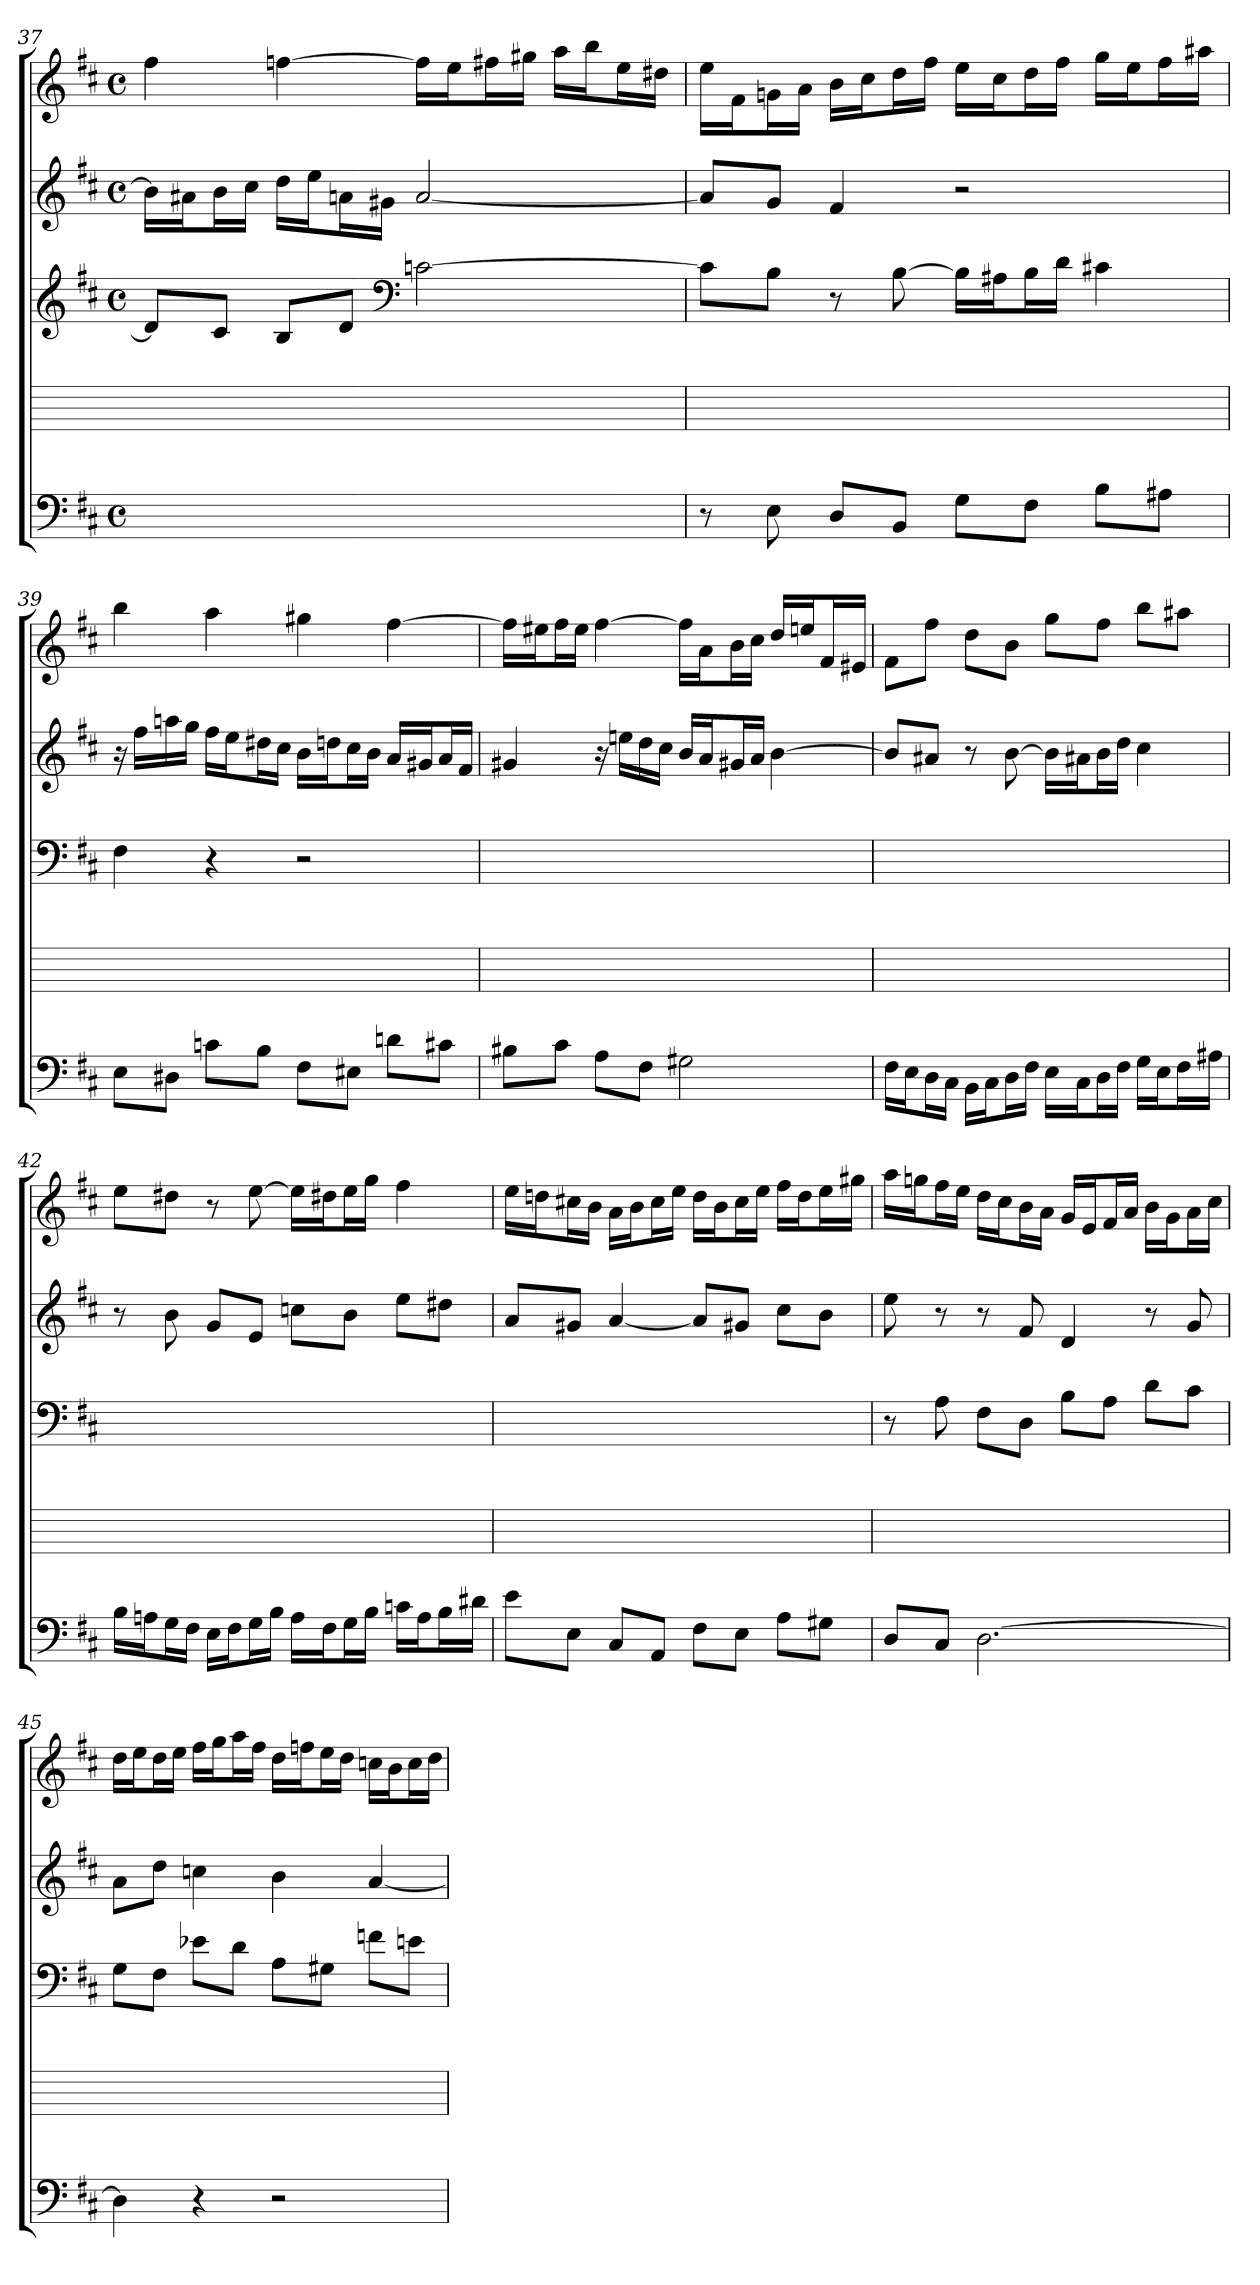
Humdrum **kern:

**kern	**kern	**kern	**kern	**kern
*part5	*part4	*part3	*part2	*part1
*staff5	*staff4	*staff3	*staff2	*staff1
*clefF4	*	*clefG2	*clefG2	*clefG2
*k[f#c#]	*	*k[f#c#]	*k[f#c#]	*k[f#c#]
*b:	*	*b:	*b:	*b:
*M4/4	*	*M4/4	*M4/4	*M4/4
*met(c)	*	*met(c)	*met(c)	*met(c)
=37	=37	=37	=37	=37
1ryy	1ryy	8d/L]	16b\LL]	4ff#
.	.	.	16a#X\J	.
.	.	8c#/J	16b\L	.
.	.	.	16cc#\JJ	.
.	.	8B/L	16dd\LL	[4ffn
.	.	.	16ee\J	.
.	.	8d/J	16an\L	.
.	.	.	16g#X\JJ	.
*	*	*clefF4	*	*
.	.	[2cn	[2a	16ff\LL]
.	.	.	.	16ee\J
.	.	.	.	16ff#X\L
.	.	.	.	16gg#X\JJ
.	.	.	.	16aa\LL
.	.	.	.	16bb\J
.	.	.	.	16ee\L
.	.	.	.	16dd#X\JJ
=38	=38	=38	=38	=38
8r	1ryy	8c\L]	8a/L]	16ee\LL
.	.	.	.	16f#\J
8E	.	8B\J	8g/J	16gn\L
.	.	.	.	16a\JJ
8D/L	.	8r	4f#	16b\LL
.	.	.	.	16cc#\J
8BB/J	.	[8B	.	16dd\L
.	.	.	.	16ff#\JJ
8G\L	.	16B\LL]	2r	16ee\LL
.	.	16A#X\J	.	16cc#\J
8F#\J	.	16B\L	.	16dd\L
.	.	16d\JJ	.	16ff#\JJ
8B\L	.	4c#X	.	16gg\LL
.	.	.	.	16ee\J
8A#X\J	.	.	.	16ff#\L
.	.	.	.	16aa#X\JJ
=39	=39	=39	=39	=39
8E\L	1ryy	4F#	16r	4bb
.	.	.	16ff#\LL	.
8D#X\J	.	.	16aan\	.
.	.	.	16gg\JJ	.
8cn\L	.	4r	16ff#\LL	4aa
.	.	.	16ee\J	.
8B\J	.	.	16dd#X\L	.
.	.	.	16cc#\JJ	.
8F#\L	.	2r	16b\LL	4gg#X
.	.	.	16ddn\J	.
8E#X\J	.	.	16cc#\L	.
.	.	.	16b\JJ	.
8dn\L	.	.	16a/LL	[4ff#
.	.	.	16g#X/J	.
8c#X\J	.	.	16a/L	.
.	.	.	16f#/JJ	.
=40	=40	=40	=40	=40
8B#X\L	1ryy	1ryy	4g#X	16ff#\LL]
.	.	.	.	16ee#X\J
8c#\J	.	.	.	16ff#\L
.	.	.	.	16ee#\JJ
8A\L	.	.	16r	[4ff#
.	.	.	16een\LL	.
8F#\J	.	.	16dd\	.
.	.	.	16cc#\JJ	.
2G#X	.	.	16b/LL	16ff#\LL]
.	.	.	16a/J	16a\J
.	.	.	16g#X/L	16b\L
.	.	.	16a/JJ	16cc#\JJ
.	.	.	[4b	16dd/LL
.	.	.	.	16een/J
.	.	.	.	16f#/L
.	.	.	.	16e#X/JJ
=41	=41	=41	=41	=41
16F#\LL	1ryy	1ryy	8b/L]	8f#\L
16E\J	.	.	.	.
16D\L	.	.	8a#X/J	8ff#\J
16C#\JJ	.	.	.	.
16BB\LL	.	.	8r	8dd\L
16C#\J	.	.	.	.
16D\L	.	.	[8b	8b\J
16F#\JJ	.	.	.	.
16E\LL	.	.	16b\LL]	8gg\L
16C#\J	.	.	16a#X\J	.
16D\L	.	.	16b\L	8ff#\J
16F#\JJ	.	.	16dd\JJ	.
16G\LL	.	.	4cc#	8bb\L
16E\J	.	.	.	.
16F#\L	.	.	.	8aa#X\J
16A#X\JJ	.	.	.	.
=42	=42	=42	=42	=42
16B\LL	1ryy	1ryy	8r	8ee\L
16An\J	.	.	.	.
16G\L	.	.	8b	8dd#X\J
16F#\JJ	.	.	.	.
16E\LL	.	.	8g/L	8r
16F#\J	.	.	.	.
16G\L	.	.	8e/J	[8ee
16B\JJ	.	.	.	.
16A\LL	.	.	8ccn\L	16ee\LL]
16F#\J	.	.	.	16dd#X\J
16G\L	.	.	8b\J	16ee\L
16B\JJ	.	.	.	16gg\JJ
16cn\LL	.	.	8ee\L	4ff#
16A\J	.	.	.	.
16B\L	.	.	8dd#X\J	.
16d#X\JJ	.	.	.	.
=43	=43	=43	=43	=43
8e\L	1ryy	1ryy	8a/L	16ee\LL
.	.	.	.	16ddn\J
8E\J	.	.	8g#X/J	16cc#X\L
.	.	.	.	16b\JJ
8C#/L	.	.	[4a	16a\LL
.	.	.	.	16b\J
8AA/J	.	.	.	16cc#\L
.	.	.	.	16ee\JJ
8F#\L	.	.	8a/L]	16dd\LL
.	.	.	.	16b\J
8E\J	.	.	8g#X/J	16cc#\L
.	.	.	.	16ee\JJ
8A\L	.	.	8cc#\L	16ff#\LL
.	.	.	.	16dd\J
8G#X\J	.	.	8b\J	16ee\L
.	.	.	.	16gg#X\JJ
=44	=44	=44	=44	=44
8D/L	1ryy	8r	8ee	16aa\LL
.	.	.	.	16ggn\J
8C#/J	.	8A	8r	16ff#\L
.	.	.	.	16ee\JJ
[2.D	.	8F#\L	8r	16dd\LL
.	.	.	.	16cc#\J
.	.	8D\J	8f#	16b\L
.	.	.	.	16a\JJ
.	.	8B\L	4d	16g/LL
.	.	.	.	16e/J
.	.	8A\J	.	16f#/L
.	.	.	.	16a/JJ
.	.	8d\L	8r	16b\LL
.	.	.	.	16g\J
.	.	8c#\J	8g	16a\L
.	.	.	.	16cc#\JJ
=45	=45	=45	=45	=45
4D]	1ryy	8G\L	8a\L	16dd\LL
.	.	.	.	16ee\J
.	.	8F#\J	8dd\J	16dd\L
.	.	.	.	16ee\JJ
4r	.	8e-X\L	4ccn	16ff#\LL
.	.	.	.	16gg\J
.	.	8d\J	.	16aa\L
.	.	.	.	16ff#\JJ
2r	.	8A\L	4b	16dd\LL
.	.	.	.	16ffn\J
.	.	8G#X\J	.	16ee\L
.	.	.	.	16dd\JJ
.	.	8fn\L	[4a	16ccn\LL
.	.	.	.	16b\J
.	.	8en\J	.	16cc\L
.	.	.	.	16dd\JJ
=	=	=	=	=
*-	*-	*-	*-	*-
